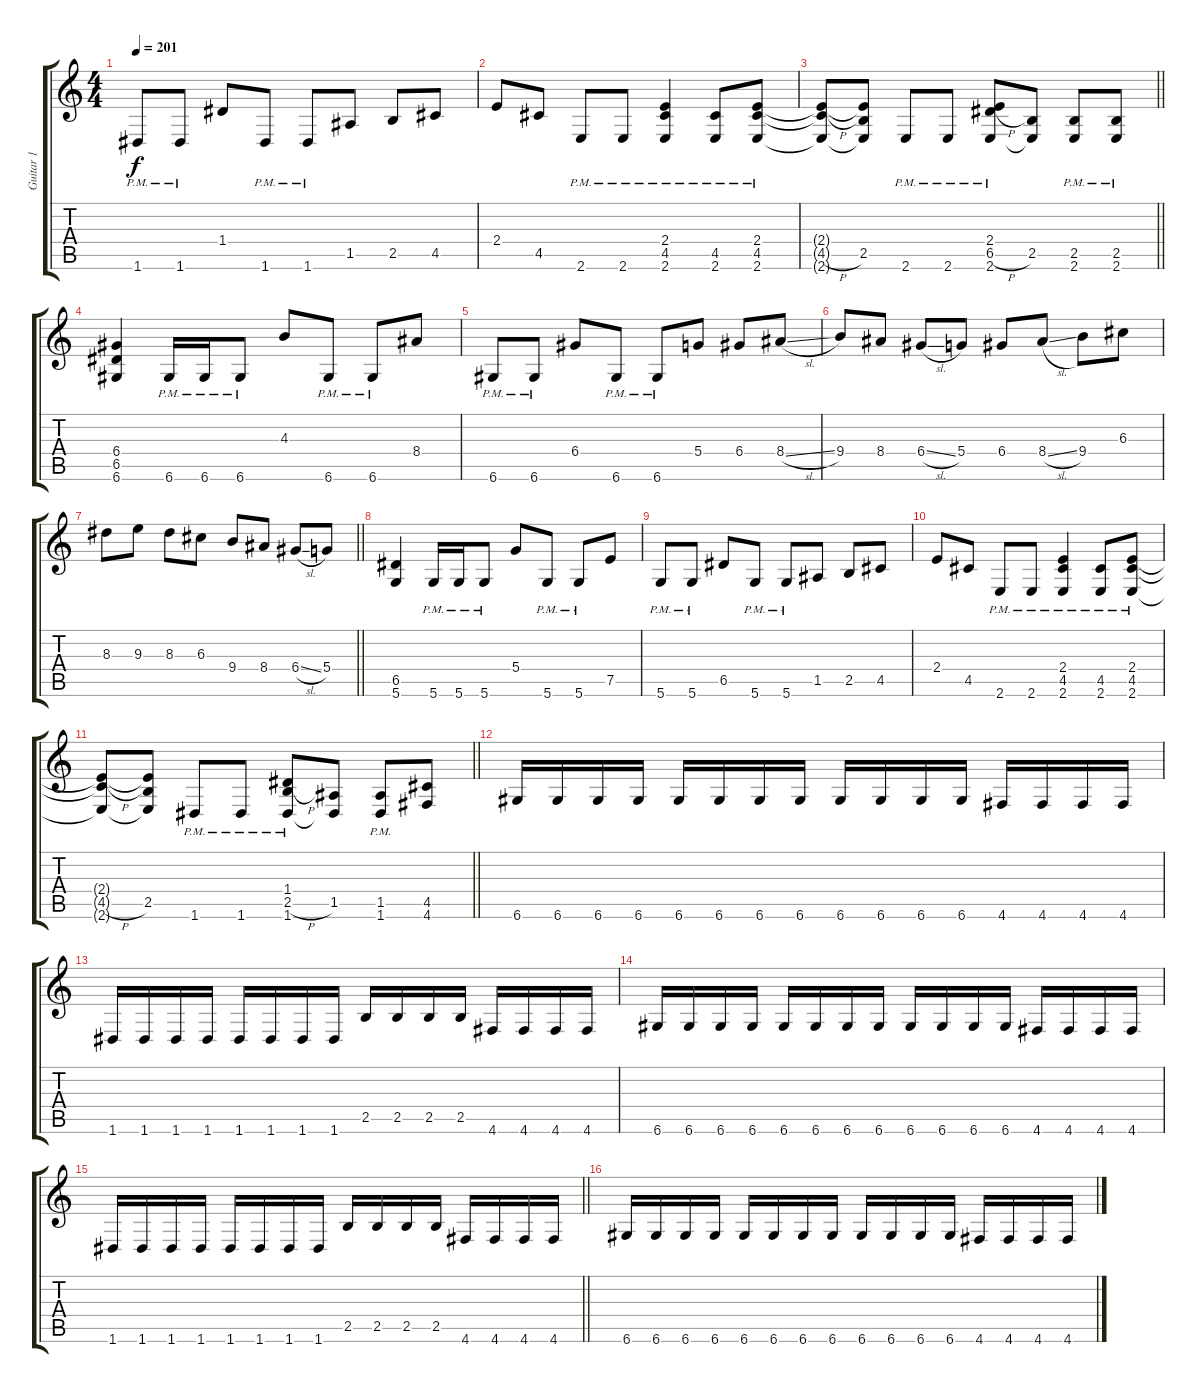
\track ("Guitar 1" "Guitar 1") {instrument distortionguitar}
\staff {score tabs}
\tuning (E4 B3 G3 D3 A2 D2) {hide}
\ts (4 4)
\tempo 201
\clef g2
\ks c
1.6{pm}.8{dy f} 1.6{pm}.8 1.4.8 1.6{pm}.8 1.6{pm}.8 1.5.8 2.5.8 4.5.8 |
2.4.8 4.5.8 2.6{pm}.8 2.6{pm}.8 (2.4{pm} 4.5 2.6).4 (4.5{pm} 2.6{pm}).8 (2.4{pm} 4.5 2.6).8 |
\barLineRight lightlight
(2.4{t} 4.5{h t} 2.6{t}).8 (2.4{t} 2.5 2.6{t}).8 2.6{pm}.8 2.6{pm}.8 (2.4{pm} 6.5{h} 2.6).8 (2.5 2.6{t}).8 (2.5{pm} 2.6{pm}).8 (2.5{pm} 2.6{pm}).8 |
(6.4 6.5 6.6).4 6.6{pm}.16 6.6{pm}.16 6.6{pm}.8 4.3.8 6.6{pm}.8 6.6{pm}.8 8.4.8 |
6.6{pm}.8 6.6{pm}.8 6.4.8 6.6{pm}.8 6.6{pm}.8 5.4.8 6.4.8 8.4{sl}.8 |
9.4.8 8.4.8 6.4{sl}.8 5.4.8 6.4.8 8.4{sl}.8 9.4.8 6.3.8 |
\barLineRight lightlight
8.3.8 9.3.8 8.3.8 6.3.8 9.4.8 8.4.8 6.4{sl}.8 5.4.8 |
(6.5 5.6).4 5.6{pm}.16 5.6{pm}.16 5.6{pm}.8 5.4.8 5.6{pm}.8 5.6{pm}.8 7.5.8 |
5.6{pm}.8 5.6{pm}.8 6.5.8 5.6{pm}.8 5.6{pm}.8 1.5.8 2.5.8 4.5.8 |
2.4.8 4.5.8 2.6{pm}.8 2.6{pm}.8 (2.4{pm} 4.5 2.6).4 (4.5{pm} 2.6{pm}).8 (2.4{pm} 4.5 2.6).8 |
\barLineRight lightlight
(2.4{t} 4.5{h t} 2.6{t}).8 (2.4{t} 2.5 2.6{t}).8 1.6{pm}.8 1.6{pm}.8 (1.4{pm} 2.5{h} 1.6{pm}).8 (1.5 1.6{t}).8 (1.5{pm} 1.6{pm}).8 (4.5 4.6).8 |
\section ("" "")
6.6.16 6.6.16 6.6.16 6.6.16 6.6.16 6.6.16 6.6.16 6.6.16 6.6.16 6.6.16 6.6.16 6.6.16 4.6.16 4.6.16 4.6.16 4.6.16 |
1.6.16 1.6.16 1.6.16 1.6.16 1.6.16 1.6.16 1.6.16 1.6.16 2.5.16 2.5.16 2.5.16 2.5.16 4.6.16 4.6.16 4.6.16 4.6.16 |
6.6.16 6.6.16 6.6.16 6.6.16 6.6.16 6.6.16 6.6.16 6.6.16 6.6.16 6.6.16 6.6.16 6.6.16 4.6.16 4.6.16 4.6.16 4.6.16 |
\barLineRight lightlight
1.6.16 1.6.16 1.6.16 1.6.16 1.6.16 1.6.16 1.6.16 1.6.16 2.5.16 2.5.16 2.5.16 2.5.16 4.6.16 4.6.16 4.6.16 4.6.16 |
6.6.16 6.6.16 6.6.16 6.6.16 6.6.16 6.6.16 6.6.16 6.6.16 6.6.16 6.6.16 6.6.16 6.6.16 4.6.16 4.6.16 4.6.16 4.6.16
